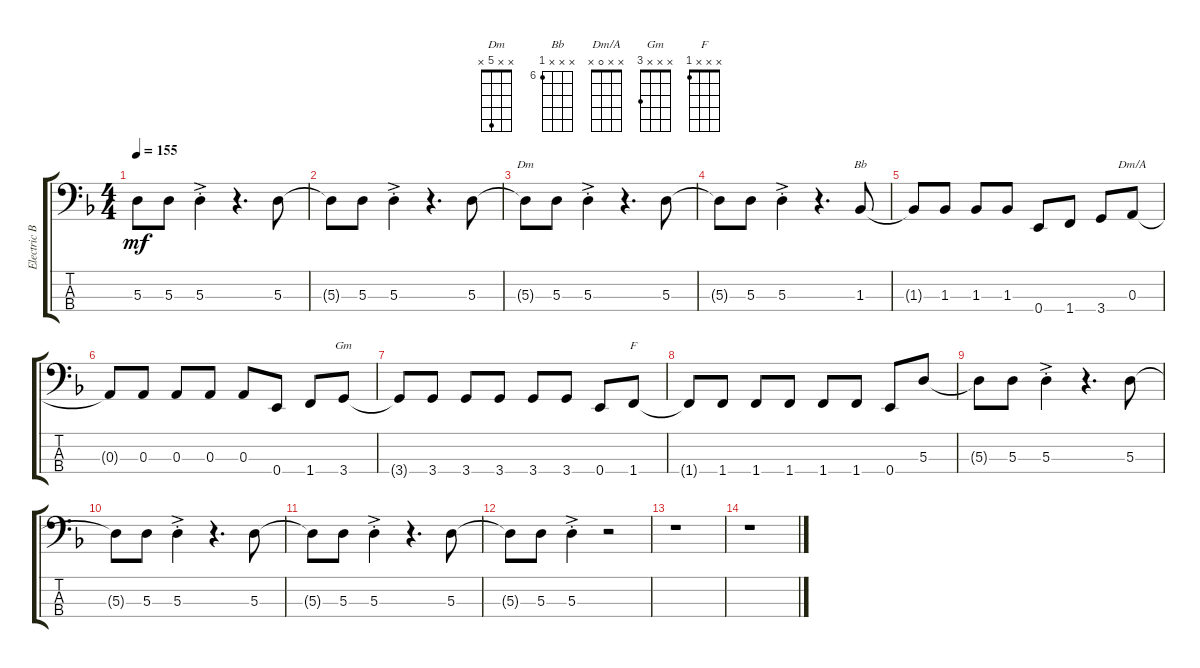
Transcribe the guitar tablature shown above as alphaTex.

\track ("Electric Bass" "Electric B") {instrument electricbassfinger}
\staff {score tabs}
\tuning (G2 D2 A1 E1) {hide}
\chord ("Dm" x x 5 x)
\chord ("Bb" x x x 6) {firstfret 6}
\chord ("Dm/A" x x 0 x)
\chord ("Gm" x x x 3)
\chord ("F" x x x 1)
\ts (4 4)
\tempo 155
\clef f4
\ks f
5.3{t}.8{dy mf} 5.3.8 5.3{ac st}.4 r.4{d} 5.3.8 |
5.3{t}.8 5.3.8 5.3{ac st}.4 r.4{d} 5.3.8 |
5.3{t}.8{ch "Dm"} 5.3.8 5.3{ac st}.4 r.4{d} 5.3.8 |
5.3{t}.8 5.3.8 5.3{ac st}.4 r.4{d} 1.3.8{ch "Bb"} |
1.3{t}.8 1.3.8 1.3.8 1.3.8 0.4.8 1.4.8 3.4.8 0.3.8{ch "Dm/A"} |
0.3{t}.8 0.3.8 0.3.8 0.3.8 0.3.8 0.4.8 1.4.8 3.4.8{ch "Gm"} |
3.4{t}.8 3.4.8 3.4.8 3.4.8 3.4.8 3.4.8 0.4.8 1.4.8{ch "F"} |
1.4{t}.8 1.4.8 1.4.8 1.4.8 1.4.8 1.4.8 0.4.8 5.3.8 |
5.3{t}.8 5.3.8 5.3{ac st}.4 r.4{d} 5.3.8 |
5.3{t}.8 5.3.8 5.3{ac st}.4 r.4{d} 5.3.8 |
5.3{t}.8 5.3.8 5.3{ac st}.4 r.4{d} 5.3.8 |
5.3{t}.8 5.3.8 5.3{ac st}.4 r.2 |
r.1 |
r.1
